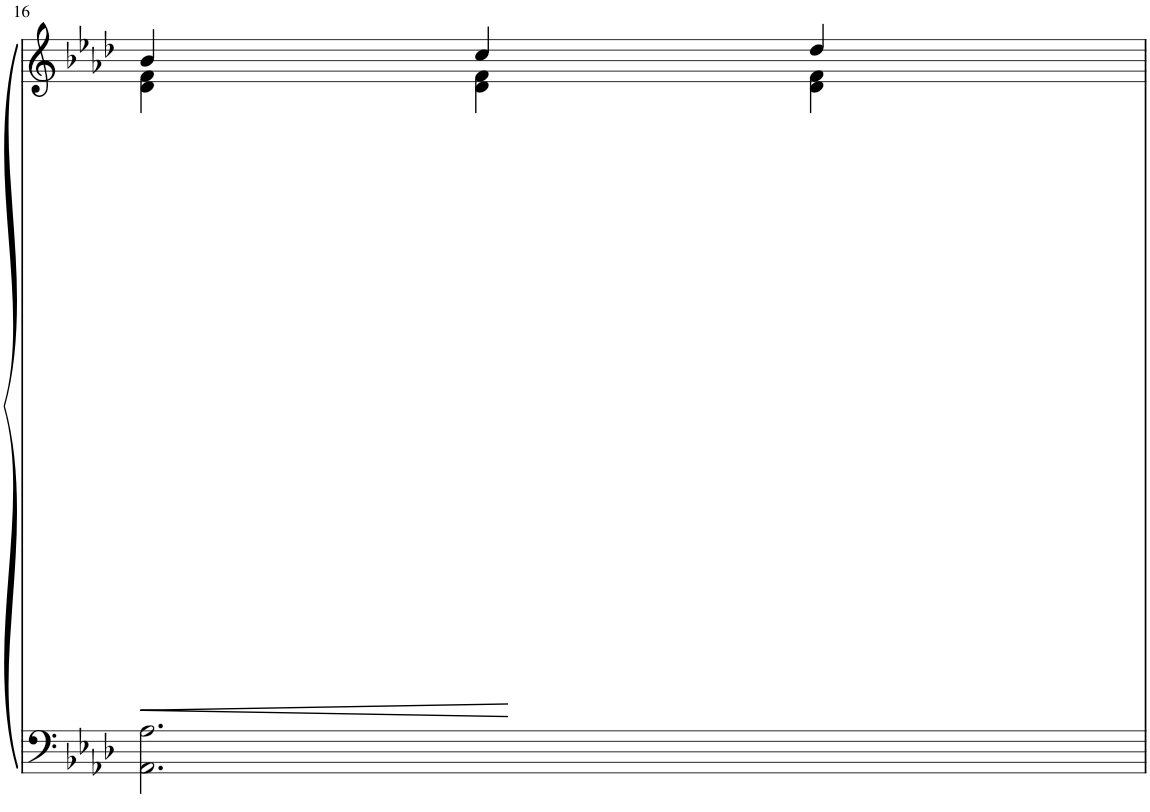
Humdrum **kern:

**kern	**kern	**dynam
*part1	*part1	*part1
*staff2	*staff1	*staff1/2
*I"Piano	*	*
*I'Pno	*	*
!!LO:PB:g=z
*clefF4	*clefG2	*
*k[b-e-a-d-]	*k[b-e-a-d-]	*
*M3/4	*M3/4	*
=16	=16	=16
!	!	!LO:HP:b
*	*^	*
2.AA-\ 2.A-\	4b-/	4d-\ 4f\	<
.	4cc/	4d-\ 4f\	[
.	4dd-/	4d-\ 4f\	.
*	*v	*v	*
=	=	=
*-	*-	*-
